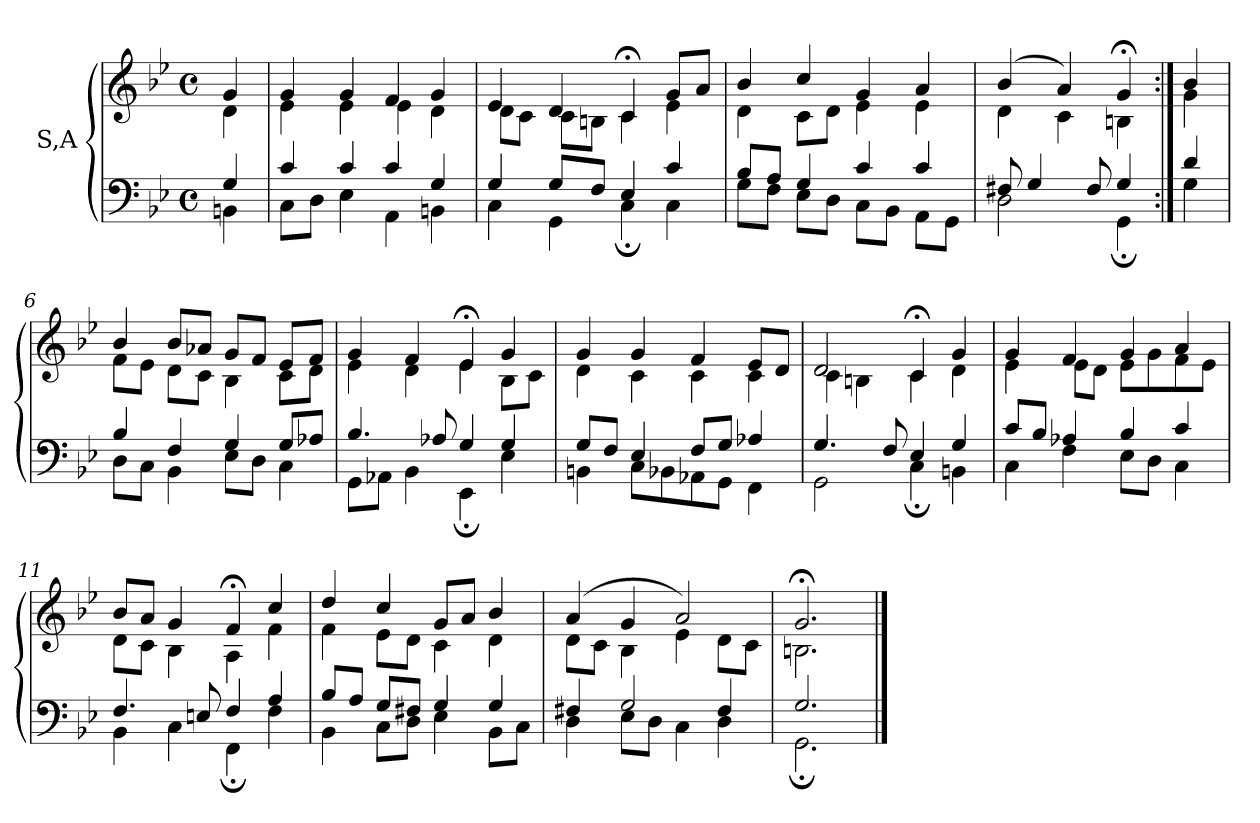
**kern	**kern
*part1	*part1
*staff2	*staff1
*I"S,A	*
!!LO:LB:g=z
*clefF4	*clefG2
*k[b-e-]	*k[b-e-]
*M4/4	*M4/4
*met(c)	*met(c)
=	=
*^	*^
4G	4BBn	4g	4d
=1	=1	=1	=1
4c	8CL	4g	4e-
.	8DJ	.	.
4c	4E-	4g	4e-
4c	4AA	4f	4e-
4G	4BBn	4g	4d
=2	=2	=2	=2
4G	4C	4e-	8dL
.	.	.	8cJ
8GL	4GG	4d	8cL
8FJ	.	.	8BnJ
4E-	4C;	4c;<	4c
4c	4C	8gL	4e-
.	.	8aJ	.
=3	=3	=3	=3
8B-L	8GL	4b-	4d
8AJ	8FJ	.	.
4G	8E-L	4cc	8cL
.	8DJ	.	8dJ
4c	8CL	4g	4e-
.	8BB-J	.	.
4c	8AAL	4a	4e-
.	8GGJ	.	.
=1446	=1446	=1446	=1446
8F#X	2D	(>4b-	4d
4G	.	.	.
.	.	4a)	4c
8F#	.	.	.
4G	4GG;	4g;<	4Bn
!!LO:PB:g=z	!!
=1447:|!	=1447:|!	=1447:|!	=1447:|!
4d	4G	4b-	4g
=6	=6	=6	=6
4B-	8DL	4b-	8fL
.	8CJ	.	8e-J
4F	4BB-	8b-L	8dL
.	.	8a-XJ	8cJ
4G	8E-L	8gL	4B-
.	8DJ	8fJ	.
8GL	4C	8e-L	8cL
8A-XJ	.	8fJ	8dJ
=7	=7	=7	=7
4.B-	8GGL	4g	4e-
.	8AA-XJ	.	.
.	4BB-	4f	4d
8A-X	.	.	.
4G	4EE-;	4e-;<	4e-
4G	4E-	4g	8B-L
.	.	.	8cJ
=8	=8	=8	=8
8GL	4BBn	4g	4d
8FJ	.	.	.
4E-	8CL	4g	4c
.	8BB-X	.	.
8FL	8AA-X	4f	4c
8GJ	8GGJ	.	.
4A-X	4FF	8e-L	4c
.	.	8dJ	.
=9	=9	=9	=9
4.G	2GG	2d	4c
.	.	.	4Bn
8F	.	.	.
4E-	4C;	4c;<	4c
4G	4BBn	4g	4d
!!LO:LB:g=z	!!
=10	=10	=10	=10
8cL	4C	4g	4e-
8B-J	.	.	.
4A-X	4F	4f	8e-L
.	.	.	8dJ
4B-	8E-L	4g	8e-L
.	8DJ	.	8g
4c	4C	4a	8f
.	.	.	8e-J
=11	=11	=11	=11
4.F	4BB-	8b-L	8dL
.	.	8aJ	8cJ
.	4C	4g	4B-
8En	.	.	.
4F	4FF;	4f;<	4A
4A	4F	4cc	4f
=12	=12	=12	=12
8B-L	4BB-	4dd	4f
8AJ	.	.	.
8GL	8CL	4cc	8e-L
8F#XJ	8DJ	.	8dJ
4G	4E-	8gL	4c
.	.	8aJ	.
4G	8BB-L	4b-	4d
.	8CJ	.	.
=13	=13	=13	=13
4F#X	4D	(>4a	8dL
.	.	.	8cJ
2G	8E-L	4g	4B-
.	8DJ	.	.
.	4C	2a)	4e-
4F#	4D	.	8dL
.	.	.	8cJ
=14	=14	=14	=14
2.G	2.GG;	2.g;<	2.Bn
*v	*v	*	*
*	*v	*v
==	==
*-	*-
